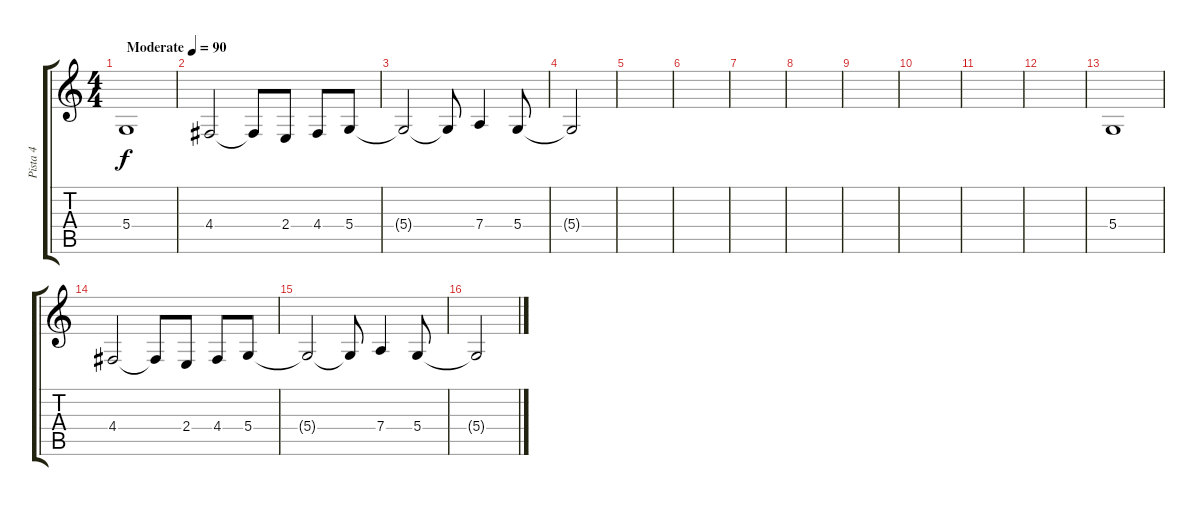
\track ("Pista 4" "Pista 4") {instrument voiceoohs}
\staff {score tabs}
\tuning (E4 B3 G3 D3 A2 E2) {hide}
\ts (4 4)
\tempo (90 "Moderate")
\clef g2
\ks c
5.4.1{dy f instrument voiceoohs} |
4.4.2 4.4{t}.8 2.4.8 4.4.8 5.4.8 |
5.4{t}.2 5.4{t}.8 7.4.4 5.4.8 |
5.4{t}.2 |
|
|
|
|
|
|
|
|
5.4.1 |
4.4.2 4.4{t}.8 2.4.8 4.4.8 5.4.8 |
5.4{t}.2 5.4{t}.8 7.4.4 5.4.8 |
5.4{t}.2
